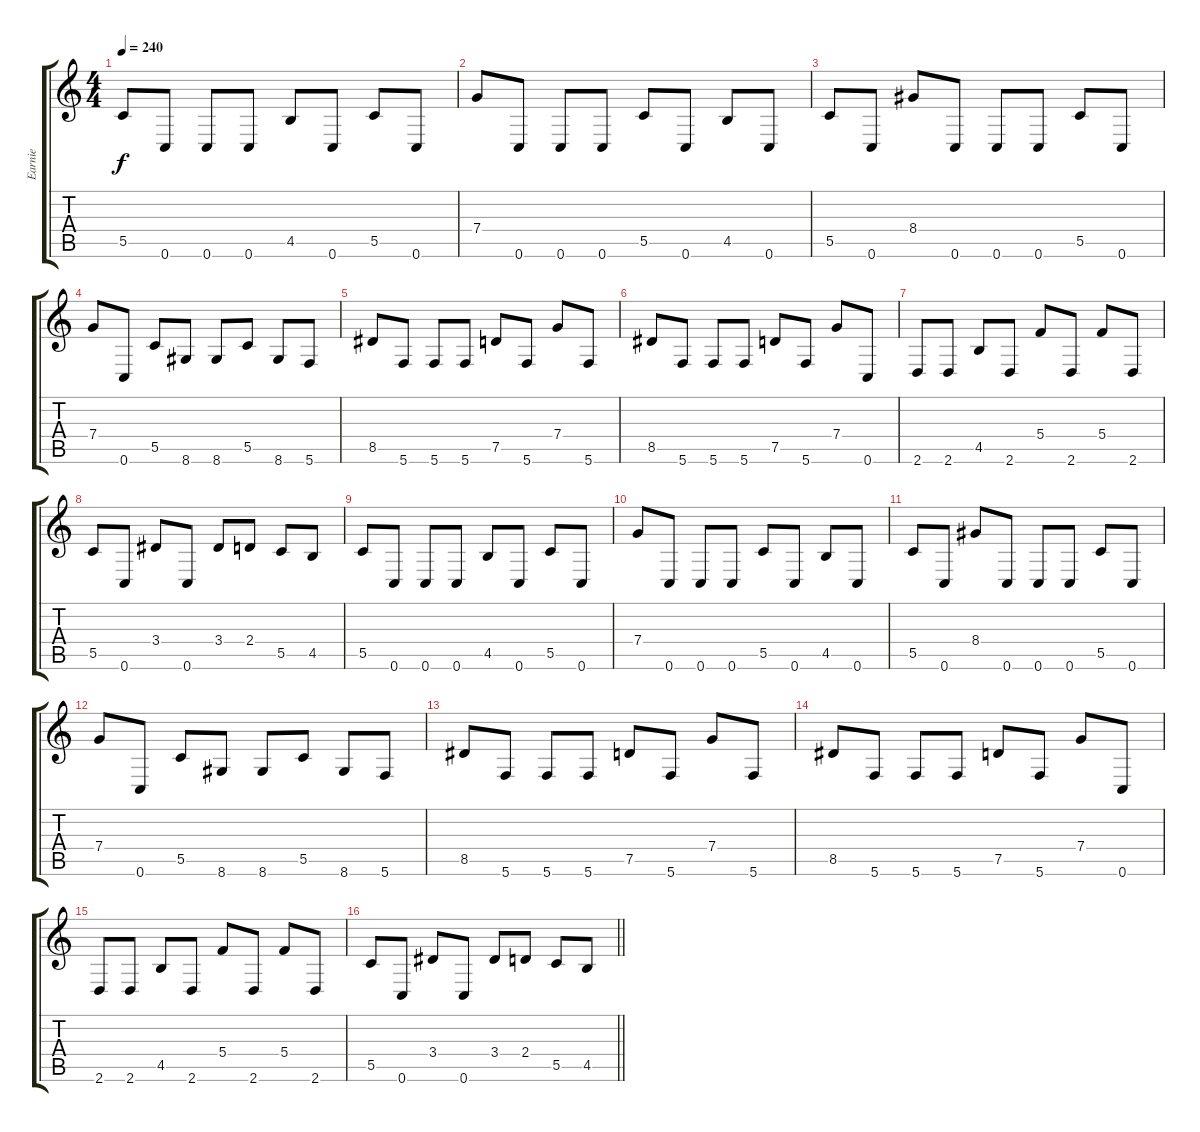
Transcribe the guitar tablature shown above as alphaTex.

\track ("Earnie" "Earnie") {instrument overdrivenguitar}
\staff {score tabs}
\tuning (D4 A3 F3 C3 G2 C2) {hide}
\ts (4 4)
\tempo 240
\clef g2
\ks c
5.5.8{dy f} 0.6.8 0.6.8 0.6.8 4.5.8 0.6.8 5.5.8 0.6.8 |
7.4.8 0.6.8 0.6.8 0.6.8 5.5.8 0.6.8 4.5.8 0.6.8 |
5.5.8 0.6.8 8.4.8 0.6.8 0.6.8 0.6.8 5.5.8 0.6.8 |
7.4.8 0.6.8 5.5.8 8.6.8 8.6.8 5.5.8 8.6.8 5.6.8 |
8.5.8 5.6.8 5.6.8 5.6.8 7.5.8 5.6.8 7.4.8 5.6.8 |
8.5.8 5.6.8 5.6.8 5.6.8 7.5.8 5.6.8 7.4.8 0.6.8 |
2.6.8 2.6.8 4.5.8 2.6.8 5.4.8 2.6.8 5.4.8 2.6.8 |
5.5.8 0.6.8 3.4.8 0.6.8 3.4.8 2.4.8 5.5.8 4.5.8 |
5.5.8 0.6.8 0.6.8 0.6.8 4.5.8 0.6.8 5.5.8 0.6.8 |
7.4.8 0.6.8 0.6.8 0.6.8 5.5.8 0.6.8 4.5.8 0.6.8 |
5.5.8 0.6.8 8.4.8 0.6.8 0.6.8 0.6.8 5.5.8 0.6.8 |
7.4.8 0.6.8 5.5.8 8.6.8 8.6.8 5.5.8 8.6.8 5.6.8 |
8.5.8 5.6.8 5.6.8 5.6.8 7.5.8 5.6.8 7.4.8 5.6.8 |
8.5.8 5.6.8 5.6.8 5.6.8 7.5.8 5.6.8 7.4.8 0.6.8 |
2.6.8 2.6.8 4.5.8 2.6.8 5.4.8 2.6.8 5.4.8 2.6.8 |
\barLineRight lightlight
5.5.8 0.6.8 3.4.8 0.6.8 3.4.8 2.4.8 5.5.8 4.5.8
